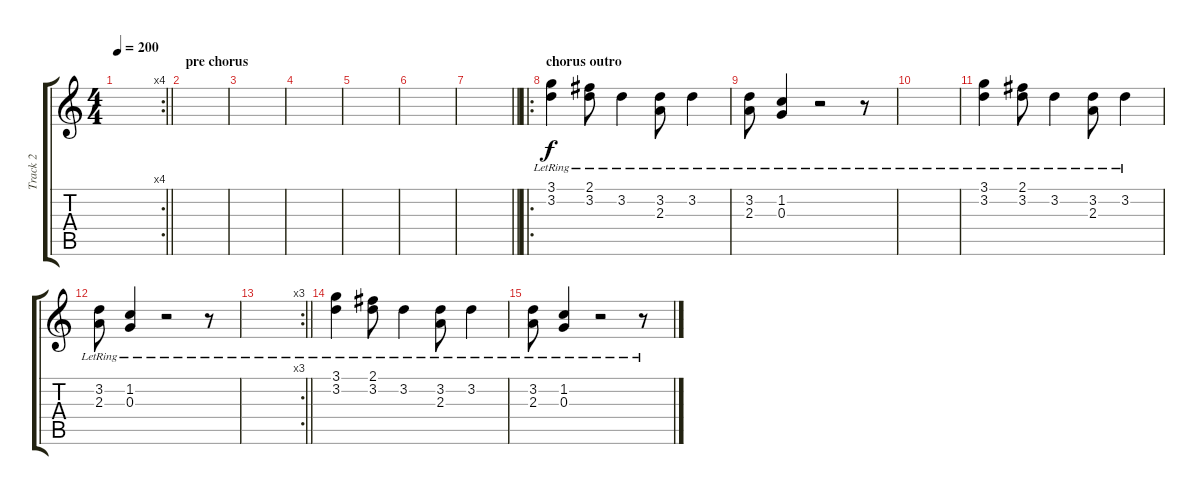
\track ("Track 2" "Track 2") {instrument acousticguitarsteel}
\staff {score tabs}
\tuning (E4 B3 G3 D3 A2 E2) {hide}
\rc 4
\ts (4 4)
\tempo 200
\clef g2
\barLineRight lightlight
\ks c
|
\section ("" "pre chorus")
|
|
|
|
|
\barLineRight lightlight
|
\ro
\section ("" "chorus outro")
(3.1{lr} 3.2{lr}).4 (2.1{lr} 3.2{lr}).8 3.2{lr}.4 (3.2{lr} 2.3{lr}).8 3.2{lr}.4 |
(3.2{lr} 2.3{lr}).8 (1.2{lr} 0.3{lr}).4 r.2 r.8 |
|
(3.1{lr} 3.2{lr}).4 (2.1{lr} 3.2{lr}).8 3.2{lr}.4 (3.2{lr} 2.3{lr}).8 3.2{lr}.4 |
(3.2{lr} 2.3{lr}).8 (1.2{lr} 0.3{lr}).4 r.2 r.8 |
\rc 3
\barLineRight lightlight
|
(3.1{lr} 3.2{lr}).4 (2.1{lr} 3.2{lr}).8 3.2{lr}.4 (3.2{lr} 2.3{lr}).8 3.2{lr}.4 |
(3.2{lr} 2.3{lr}).8 (1.2{lr} 0.3{lr}).4 r.2 r.8
